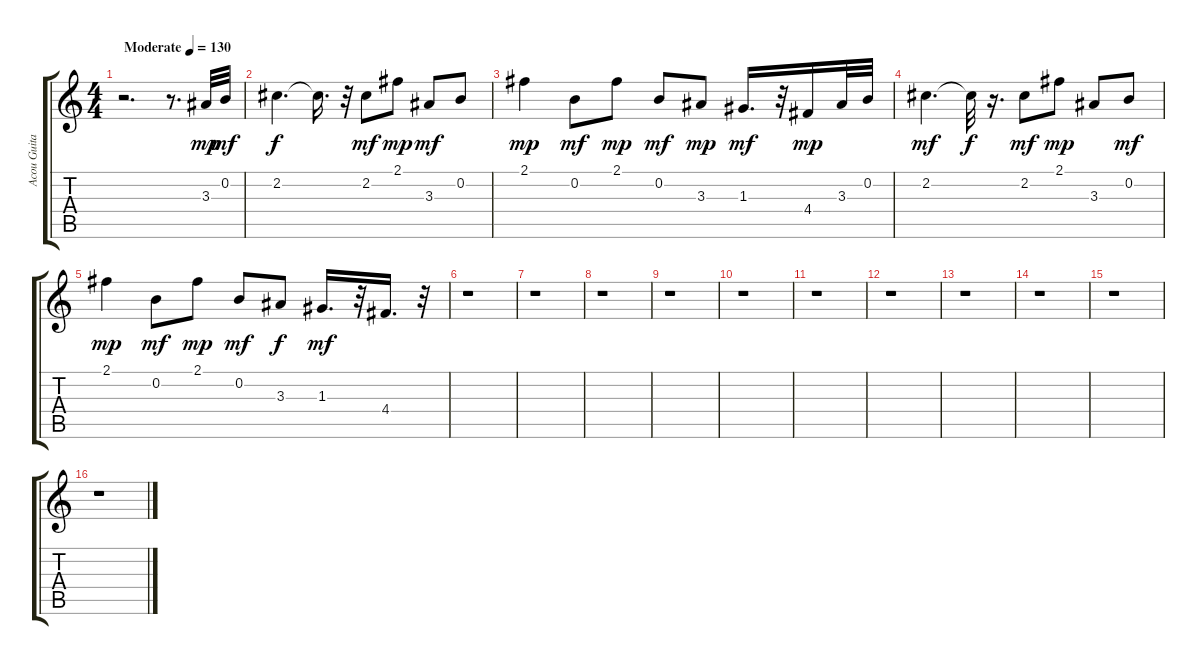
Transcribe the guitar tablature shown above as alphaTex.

\track ("Acou Guitar" "Acou Guita") {instrument acousticguitarsteel}
\staff {score tabs}
\tuning (E4 B3 G3 D3 A2 E2) {hide}
\ts (4 4)
\tempo (130 "Moderate")
\clef g2
\ks c
r.2{d dy mp instrument acousticguitarsteel} r.8{d} 3.3.32 0.2.32{dy mf} |
2.2.4{d dy f} 2.2{t}.16{d} r.32 2.2.8{dy mf} 2.1.8{dy mp} 3.3.8{dy mf} 0.2.8 |
2.1.4{dy mp} 0.2.8{dy mf} 2.1.8{dy mp} 0.2.8{dy mf} 3.3.8{dy mp} 1.3.16{d dy mf} r.32 4.4.16{dy mp} 3.3.32 0.2.32 |
2.2.4{d dy mf} 2.2{t}.32{dy f} r.16{d} 2.2.8{dy mf} 2.1.8{dy mp} 3.3.8 0.2.8{dy mf} |
2.1.4{dy mp} 0.2.8{dy mf} 2.1.8{dy mp} 0.2.8{dy mf} 3.3.8{dy f} 1.3.16{d dy mf} r.32 4.4.16{d} r.32 |
r.1 |
r.1 |
r.1 |
r.1 |
r.1 |
r.1 |
r.1 |
r.1 |
r.1 |
r.1 |
r.1
